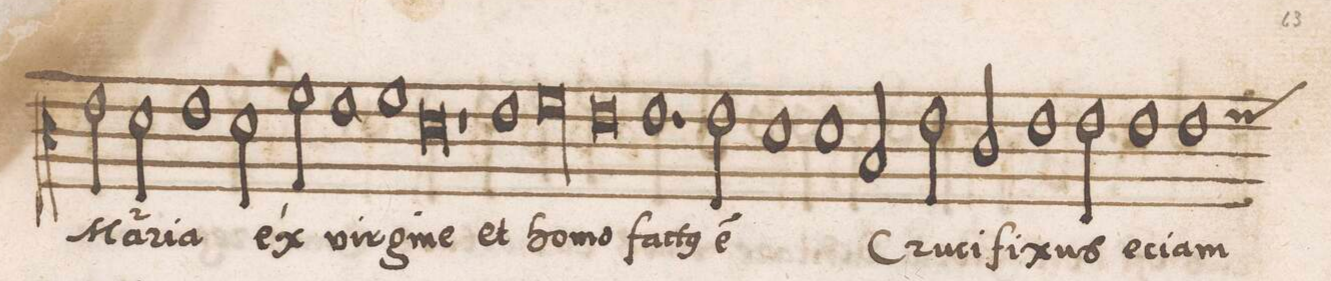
**kern	**text
*I"CANTVS	*
*clefC3	*
*k[]	*
*met(c|)	*
*M2/1	*
2e\	Ma-
2d\	-ri-
=68	=68
1e	-a
2d\	ex
2f\	.
=69	=69
1e	vir-
1f	-gi-
=70	=70
0d	-ne
=71	=71
1r	.
1e	et
=72	=72
00f	ho-
=73	=73
=74	=74
0e	-mo
=75	=75
1.e	fac-
2e\	-t(us)
=76	=76
1d	e(st)
1d	.
=77	=77
2B/	Cru-
2e\	-ci-
2c/	-fi-
1e	-xus
=78	=78
2e\	e-
1e	-ci-
=79	=79
*custos:f	*
1e	-am
*-	*-
